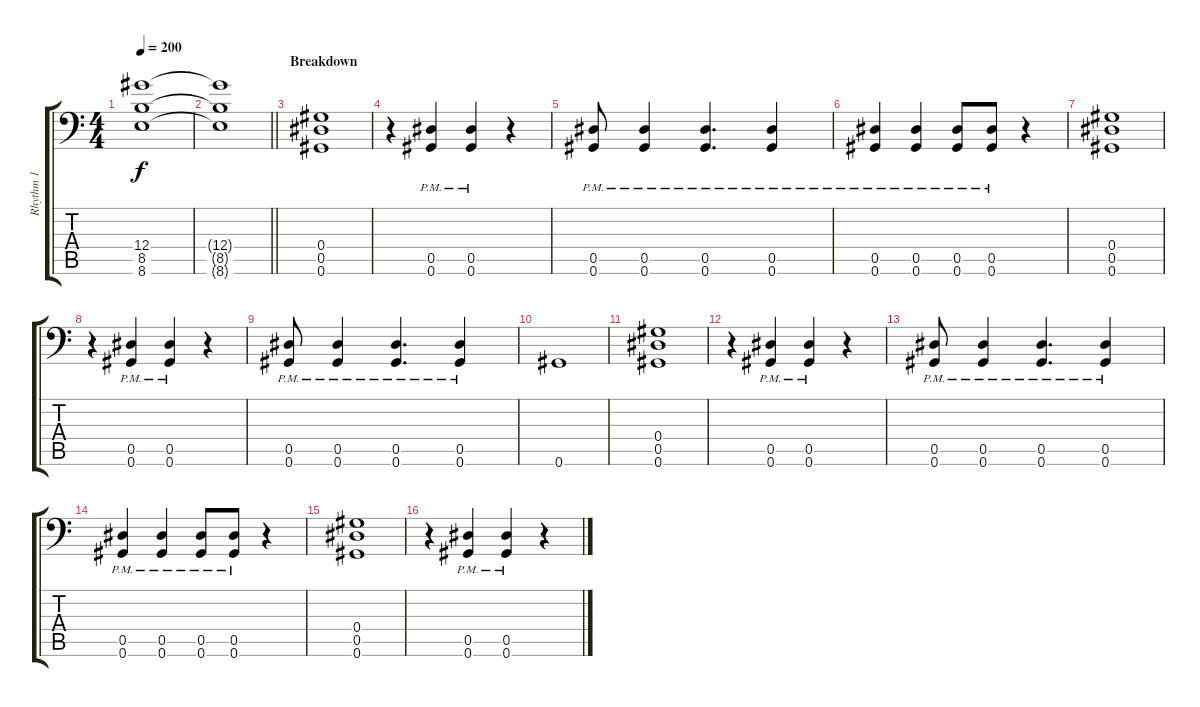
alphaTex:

\track ("Rhythm 1" "Rhythm 1") {instrument distortionguitar}
\staff {score tabs}
\tuning (Bb3 F3 Db3 Ab2 Eb2 Ab1) {hide}
\ts (4 4)
\tempo 200
\clef f4
\ks c
(12.4{t} 8.5{t} 8.6{t}).1{dy f} |
\barLineRight lightlight
(12.4{t} 8.5{t} 8.6{t}).1 |
\section ("" "Breakdown")
(0.4 0.5 0.6).1 |
r.4 (0.5{pm} 0.6{pm}).4 (0.5{pm} 0.6{pm}).4 r.4 |
(0.5{pm} 0.6{pm}).8 (0.5{pm} 0.6{pm}).4 (0.5{pm} 0.6{pm}).4{d} (0.5{pm} 0.6{pm}).4 |
(0.5{pm} 0.6{pm}).4 (0.5{pm} 0.6{pm}).4 (0.5{pm} 0.6{pm}).8 (0.5{pm} 0.6{pm}).8 r.4 |
(0.4 0.5 0.6).1 |
r.4 (0.5{pm} 0.6{pm}).4 (0.5{pm} 0.6{pm}).4 r.4 |
(0.5{pm} 0.6{pm}).8 (0.5{pm} 0.6{pm}).4 (0.5{pm} 0.6{pm}).4{d} (0.5{pm} 0.6{pm}).4 |
0.6.1 |
(0.4 0.5 0.6).1 |
r.4 (0.5{pm} 0.6{pm}).4 (0.5{pm} 0.6{pm}).4 r.4 |
(0.5{pm} 0.6{pm}).8 (0.5{pm} 0.6{pm}).4 (0.5{pm} 0.6{pm}).4{d} (0.5{pm} 0.6{pm}).4 |
(0.5{pm} 0.6{pm}).4 (0.5{pm} 0.6{pm}).4 (0.5{pm} 0.6{pm}).8 (0.5{pm} 0.6{pm}).8 r.4 |
(0.4 0.5 0.6).1 |
r.4 (0.5{pm} 0.6{pm}).4 (0.5{pm} 0.6{pm}).4 r.4
